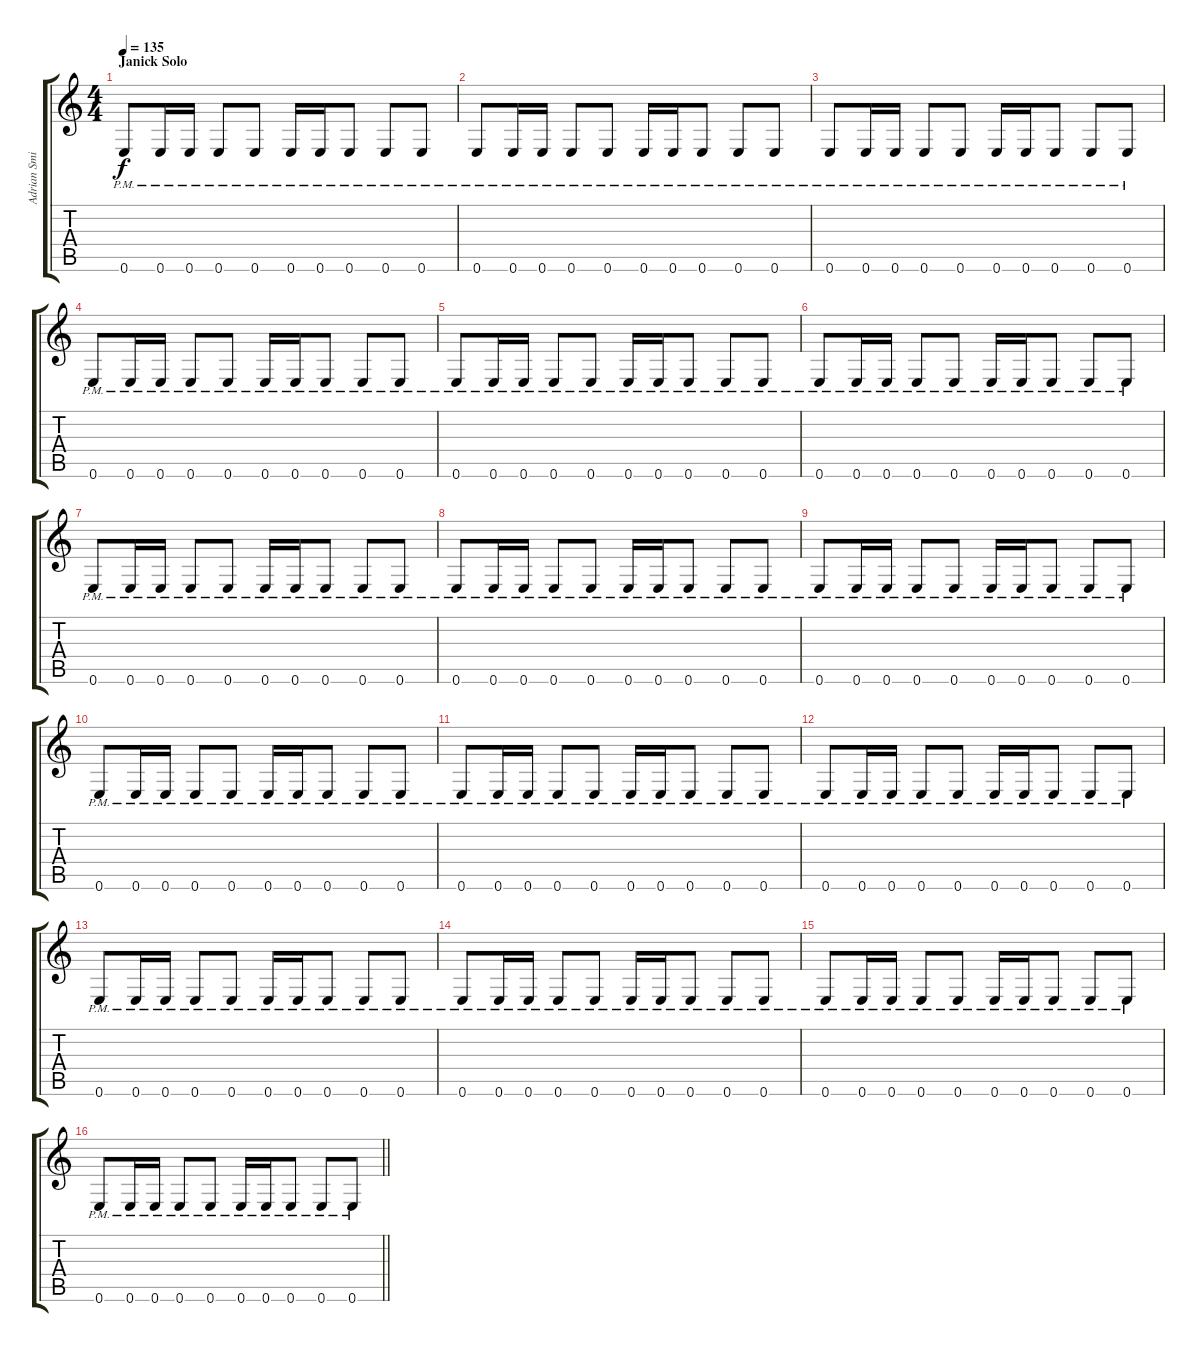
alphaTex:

\track ("Adrian Smith" "Adrian Smi") {instrument distortionguitar}
\staff {score tabs}
\tuning (E4 B3 G3 D3 A2 E2) {hide}
\ts (4 4)
\section ("" "Janick Solo")
\tempo 135
\clef g2
\ks c
0.6{pm}.8{dy f} 0.6{pm}.16 0.6{pm}.16 0.6{pm}.8 0.6{pm}.8 0.6{pm}.16 0.6{pm}.16 0.6{pm}.8 0.6{pm}.8 0.6{pm}.8 |
0.6{pm}.8 0.6{pm}.16 0.6{pm}.16 0.6{pm}.8 0.6{pm}.8 0.6{pm}.16 0.6{pm}.16 0.6{pm}.8 0.6{pm}.8 0.6{pm}.8 |
0.6{pm}.8 0.6{pm}.16 0.6{pm}.16 0.6{pm}.8 0.6{pm}.8 0.6{pm}.16 0.6{pm}.16 0.6{pm}.8 0.6{pm}.8 0.6{pm}.8 |
0.6{pm}.8 0.6{pm}.16 0.6{pm}.16 0.6{pm}.8 0.6{pm}.8 0.6{pm}.16 0.6{pm}.16 0.6{pm}.8 0.6{pm}.8 0.6{pm}.8 |
0.6{pm}.8 0.6{pm}.16 0.6{pm}.16 0.6{pm}.8 0.6{pm}.8 0.6{pm}.16 0.6{pm}.16 0.6{pm}.8 0.6{pm}.8 0.6{pm}.8 |
0.6{pm}.8 0.6{pm}.16 0.6{pm}.16 0.6{pm}.8 0.6{pm}.8 0.6{pm}.16 0.6{pm}.16 0.6{pm}.8 0.6{pm}.8 0.6{pm}.8 |
0.6{pm}.8 0.6{pm}.16 0.6{pm}.16 0.6{pm}.8 0.6{pm}.8 0.6{pm}.16 0.6{pm}.16 0.6{pm}.8 0.6{pm}.8 0.6{pm}.8 |
0.6{pm}.8 0.6{pm}.16 0.6{pm}.16 0.6{pm}.8 0.6{pm}.8 0.6{pm}.16 0.6{pm}.16 0.6{pm}.8 0.6{pm}.8 0.6{pm}.8 |
0.6{pm}.8 0.6{pm}.16 0.6{pm}.16 0.6{pm}.8 0.6{pm}.8 0.6{pm}.16 0.6{pm}.16 0.6{pm}.8 0.6{pm}.8 0.6{pm}.8 |
0.6{pm}.8 0.6{pm}.16 0.6{pm}.16 0.6{pm}.8 0.6{pm}.8 0.6{pm}.16 0.6{pm}.16 0.6{pm}.8 0.6{pm}.8 0.6{pm}.8 |
0.6{pm}.8 0.6{pm}.16 0.6{pm}.16 0.6{pm}.8 0.6{pm}.8 0.6{pm}.16 0.6{pm}.16 0.6{pm}.8 0.6{pm}.8 0.6{pm}.8 |
0.6{pm}.8 0.6{pm}.16 0.6{pm}.16 0.6{pm}.8 0.6{pm}.8 0.6{pm}.16 0.6{pm}.16 0.6{pm}.8 0.6{pm}.8 0.6{pm}.8 |
0.6{pm}.8 0.6{pm}.16 0.6{pm}.16 0.6{pm}.8 0.6{pm}.8 0.6{pm}.16 0.6{pm}.16 0.6{pm}.8 0.6{pm}.8 0.6{pm}.8 |
0.6{pm}.8 0.6{pm}.16 0.6{pm}.16 0.6{pm}.8 0.6{pm}.8 0.6{pm}.16 0.6{pm}.16 0.6{pm}.8 0.6{pm}.8 0.6{pm}.8 |
0.6{pm}.8 0.6{pm}.16 0.6{pm}.16 0.6{pm}.8 0.6{pm}.8 0.6{pm}.16 0.6{pm}.16 0.6{pm}.8 0.6{pm}.8 0.6{pm}.8 |
\barLineRight lightlight
0.6{pm}.8 0.6{pm}.16 0.6{pm}.16 0.6{pm}.8 0.6{pm}.8 0.6{pm}.16 0.6{pm}.16 0.6{pm}.8 0.6{pm}.8 0.6{pm}.8
